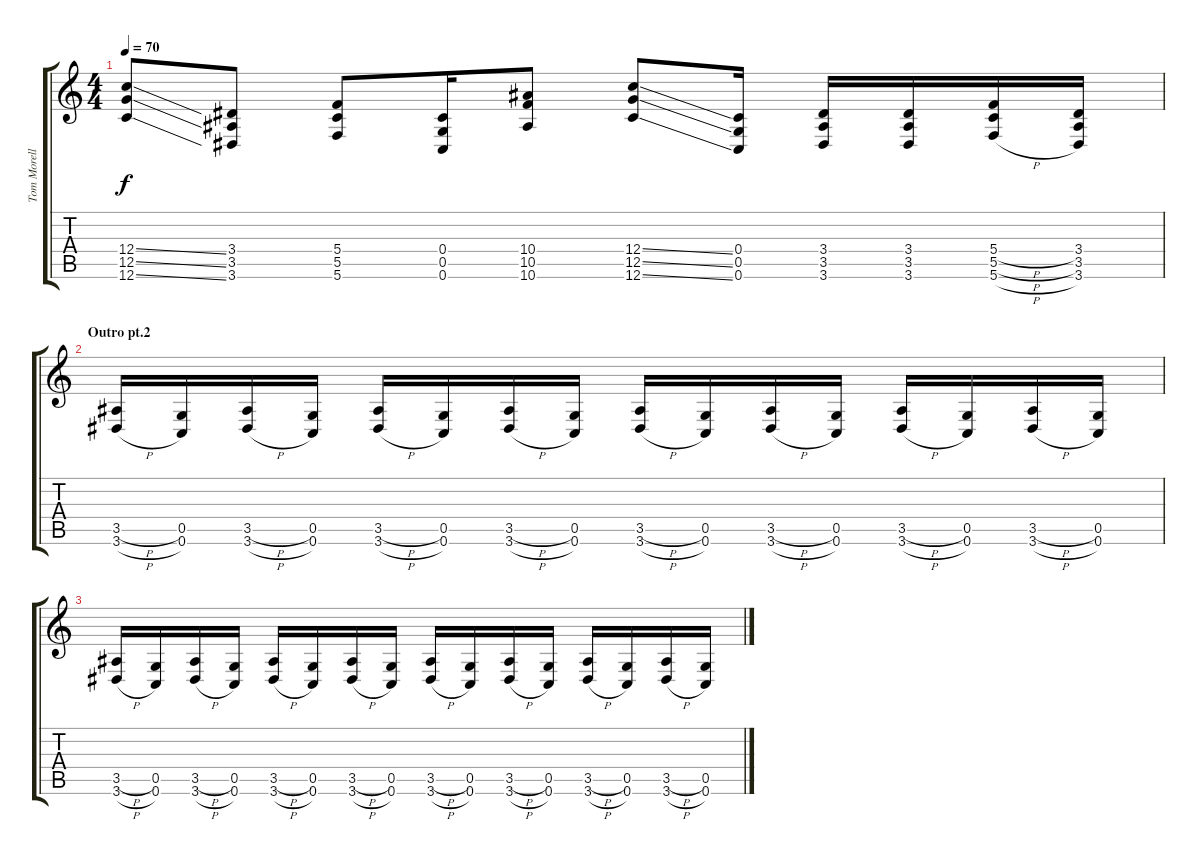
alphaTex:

\track ("Tom Morello (guitar fills)" "Tom Morell") {instrument overdrivenguitar}
\staff {score tabs}
\tuning (D4 A3 F3 C3 G2 C2) {hide}
\ts (4 4)
\tempo 70
\clef g2
\ks c
(12.4{ss} 12.5{ss} 12.6{ss}).8{dy f} (3.4 3.5 3.6).8 (5.4 5.5 5.6).8 (0.4 0.5 0.6).16 (10.4 10.5 10.6).8 (12.4{ss} 12.5{ss} 12.6{ss}).8 (0.4 0.5 0.6).16 (3.4 3.5 3.6).16 (3.4 3.5 3.6).16 (5.4{h} 5.5{h} 5.6{h}).16 (3.4 3.5 3.6).16 |
\section ("" "Outro pt.2")
(3.5{h} 3.6{h}).16 (0.5 0.6).16 (3.5{h} 3.6{h}).16 (0.5 0.6).16 (3.5{h} 3.6{h}).16 (0.5 0.6).16 (3.5{h} 3.6{h}).16 (0.5 0.6).16 (3.5{h} 3.6{h}).16 (0.5 0.6).16 (3.5{h} 3.6{h}).16 (0.5 0.6).16 (3.5{h} 3.6{h}).16 (0.5 0.6).16 (3.5{h} 3.6{h}).16 (0.5 0.6).16 |
(3.5{h} 3.6{h}).16 (0.5 0.6).16 (3.5{h} 3.6{h}).16 (0.5 0.6).16 (3.5{h} 3.6{h}).16 (0.5 0.6).16 (3.5{h} 3.6{h}).16 (0.5 0.6).16 (3.5{h} 3.6{h}).16 (0.5 0.6).16 (3.5{h} 3.6{h}).16 (0.5 0.6).16 (3.5{h} 3.6{h}).16 (0.5 0.6).16 (3.5{h} 3.6{h}).16 (0.5 0.6).16
